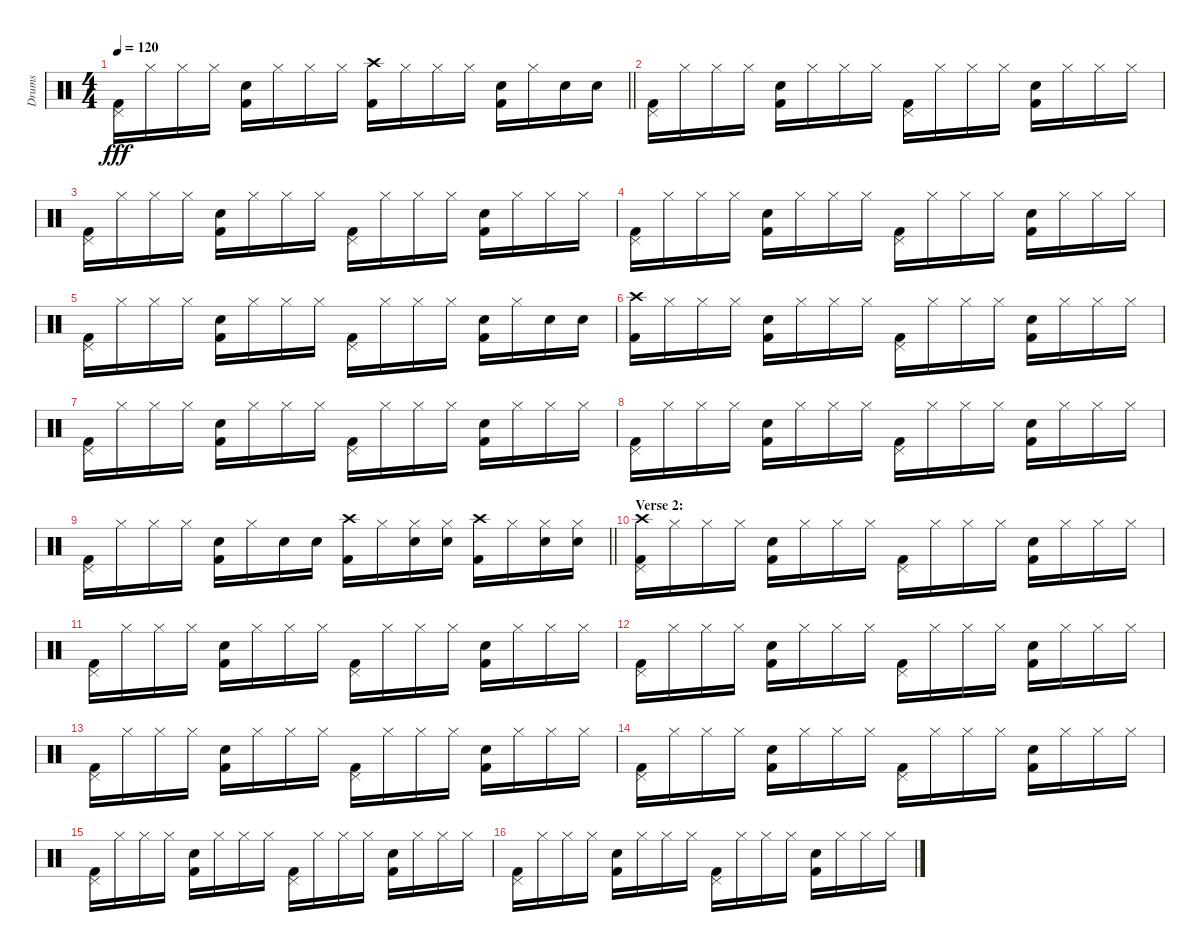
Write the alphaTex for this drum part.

\track ("Drums" "Drums") {instrument percussion}
\staff {score}
\articulation defaults
\ts (4 4)
\tempo 120
\clef neutral
\barLineRight lightlight
\ks c
("Pedal Hi-Hat (hit)" "Kick (hit) 2").16{dy fff} "Hi-Hat (closed)".16 "Hi-Hat (closed)".16 "Hi-Hat (closed)".16 ("Snare (hit) 2" "Kick (hit) 2").16 "Hi-Hat (closed)".16 "Hi-Hat (closed)".16 "Hi-Hat (closed)".16 ("Crash high (hit)" "Kick (hit) 2").16 "Hi-Hat (closed)".16 "Hi-Hat (closed)".16 "Hi-Hat (closed)".16 ("Snare (hit) 2" "Kick (hit) 2").16 "Hi-Hat (closed)".16 "Snare (hit) 2".16 "Snare (hit) 2".16 |
("Pedal Hi-Hat (hit)" "Kick (hit) 2").16 "Hi-Hat (closed)".16 "Hi-Hat (closed)".16 "Hi-Hat (closed)".16 ("Snare (hit) 2" "Kick (hit) 2").16 "Hi-Hat (closed)".16 "Hi-Hat (closed)".16 "Hi-Hat (closed)".16 ("Pedal Hi-Hat (hit)" "Kick (hit) 2").16 "Hi-Hat (closed)".16 "Hi-Hat (closed)".16 "Hi-Hat (closed)".16 ("Snare (hit) 2" "Kick (hit) 2").16 "Hi-Hat (closed)".16 "Hi-Hat (closed)".16 "Hi-Hat (closed)".16 |
("Pedal Hi-Hat (hit)" "Kick (hit) 2").16 "Hi-Hat (closed)".16 "Hi-Hat (closed)".16 "Hi-Hat (closed)".16 ("Snare (hit) 2" "Kick (hit) 2").16 "Hi-Hat (closed)".16 "Hi-Hat (closed)".16 "Hi-Hat (closed)".16 ("Pedal Hi-Hat (hit)" "Kick (hit) 2").16 "Hi-Hat (closed)".16 "Hi-Hat (closed)".16 "Hi-Hat (closed)".16 ("Snare (hit) 2" "Kick (hit) 2").16 "Hi-Hat (closed)".16 "Hi-Hat (closed)".16 "Hi-Hat (closed)".16 |
("Pedal Hi-Hat (hit)" "Kick (hit) 2").16 "Hi-Hat (closed)".16 "Hi-Hat (closed)".16 "Hi-Hat (closed)".16 ("Snare (hit) 2" "Kick (hit) 2").16 "Hi-Hat (closed)".16 "Hi-Hat (closed)".16 "Hi-Hat (closed)".16 ("Pedal Hi-Hat (hit)" "Kick (hit) 2").16 "Hi-Hat (closed)".16 "Hi-Hat (closed)".16 "Hi-Hat (closed)".16 ("Snare (hit) 2" "Kick (hit) 2").16 "Hi-Hat (closed)".16 "Hi-Hat (closed)".16 "Hi-Hat (closed)".16 |
("Pedal Hi-Hat (hit)" "Kick (hit) 2").16 "Hi-Hat (closed)".16 "Hi-Hat (closed)".16 "Hi-Hat (closed)".16 ("Snare (hit) 2" "Kick (hit) 2").16 "Hi-Hat (closed)".16 "Hi-Hat (closed)".16 "Hi-Hat (closed)".16 ("Pedal Hi-Hat (hit)" "Kick (hit) 2").16 "Hi-Hat (closed)".16 "Hi-Hat (closed)".16 "Hi-Hat (closed)".16 ("Snare (hit) 2" "Kick (hit) 2").16 "Hi-Hat (closed)".16 "Snare (hit) 2".16 "Snare (hit) 2".16 |
("Crash high (hit)" "Kick (hit) 2").16 "Hi-Hat (closed)".16 "Hi-Hat (closed)".16 "Hi-Hat (closed)".16 ("Snare (hit) 2" "Kick (hit) 2").16 "Hi-Hat (closed)".16 "Hi-Hat (closed)".16 "Hi-Hat (closed)".16 ("Pedal Hi-Hat (hit)" "Kick (hit) 2").16 "Hi-Hat (closed)".16 "Hi-Hat (closed)".16 "Hi-Hat (closed)".16 ("Snare (hit) 2" "Kick (hit) 2").16 "Hi-Hat (closed)".16 "Hi-Hat (closed)".16 "Hi-Hat (closed)".16 |
("Pedal Hi-Hat (hit)" "Kick (hit) 2").16 "Hi-Hat (closed)".16 "Hi-Hat (closed)".16 "Hi-Hat (closed)".16 ("Snare (hit) 2" "Kick (hit) 2").16 "Hi-Hat (closed)".16 "Hi-Hat (closed)".16 "Hi-Hat (closed)".16 ("Pedal Hi-Hat (hit)" "Kick (hit) 2").16 "Hi-Hat (closed)".16 "Hi-Hat (closed)".16 "Hi-Hat (closed)".16 ("Snare (hit) 2" "Kick (hit) 2").16 "Hi-Hat (closed)".16 "Hi-Hat (closed)".16 "Hi-Hat (closed)".16 |
("Pedal Hi-Hat (hit)" "Kick (hit) 2").16 "Hi-Hat (closed)".16 "Hi-Hat (closed)".16 "Hi-Hat (closed)".16 ("Snare (hit) 2" "Kick (hit) 2").16 "Hi-Hat (closed)".16 "Hi-Hat (closed)".16 "Hi-Hat (closed)".16 ("Pedal Hi-Hat (hit)" "Kick (hit) 2").16 "Hi-Hat (closed)".16 "Hi-Hat (closed)".16 "Hi-Hat (closed)".16 ("Snare (hit) 2" "Kick (hit) 2").16 "Hi-Hat (closed)".16 "Hi-Hat (closed)".16 "Hi-Hat (closed)".16 |
\barLineRight lightlight
("Pedal Hi-Hat (hit)" "Kick (hit) 2").16 "Hi-Hat (closed)".16 "Hi-Hat (closed)".16 "Hi-Hat (closed)".16 ("Snare (hit) 2" "Kick (hit) 2").16 "Hi-Hat (closed)".16 "Snare (hit) 2".16 "Snare (hit) 2".16 ("Crash high (hit)" "Kick (hit) 2").16 "Hi-Hat (closed)".16 ("Hi-Hat (closed)" "Snare (hit) 2").16 ("Hi-Hat (closed)" "Snare (hit) 2").16 ("Crash high (hit)" "Kick (hit) 2").16 "Hi-Hat (closed)".16 ("Hi-Hat (closed)" "Snare (hit) 2").16 ("Hi-Hat (closed)" "Snare (hit) 2").16 |
\section ("" "Verse 2:")
("Pedal Hi-Hat (hit)" "Crash high (hit)" "Kick (hit) 2").16 "Hi-Hat (closed)".16 "Hi-Hat (closed)".16 "Hi-Hat (closed)".16 ("Snare (hit) 2" "Kick (hit) 2").16 "Hi-Hat (closed)".16 "Hi-Hat (closed)".16 "Hi-Hat (closed)".16 ("Pedal Hi-Hat (hit)" "Kick (hit) 2").16 "Hi-Hat (closed)".16 "Hi-Hat (closed)".16 "Hi-Hat (closed)".16 ("Snare (hit) 2" "Kick (hit) 2").16 "Hi-Hat (closed)".16 "Hi-Hat (closed)".16 "Hi-Hat (closed)".16 |
("Pedal Hi-Hat (hit)" "Kick (hit) 2").16 "Hi-Hat (closed)".16 "Hi-Hat (closed)".16 "Hi-Hat (closed)".16 ("Snare (hit) 2" "Kick (hit) 2").16 "Hi-Hat (closed)".16 "Hi-Hat (closed)".16 "Hi-Hat (closed)".16 ("Pedal Hi-Hat (hit)" "Kick (hit) 2").16 "Hi-Hat (closed)".16 "Hi-Hat (closed)".16 "Hi-Hat (closed)".16 ("Snare (hit) 2" "Kick (hit) 2").16 "Hi-Hat (closed)".16 "Hi-Hat (closed)".16 "Hi-Hat (closed)".16 |
("Pedal Hi-Hat (hit)" "Kick (hit) 2").16 "Hi-Hat (closed)".16 "Hi-Hat (closed)".16 "Hi-Hat (closed)".16 ("Snare (hit) 2" "Kick (hit) 2").16 "Hi-Hat (closed)".16 "Hi-Hat (closed)".16 "Hi-Hat (closed)".16 ("Pedal Hi-Hat (hit)" "Kick (hit) 2").16 "Hi-Hat (closed)".16 "Hi-Hat (closed)".16 "Hi-Hat (closed)".16 ("Snare (hit) 2" "Kick (hit) 2").16 "Hi-Hat (closed)".16 "Hi-Hat (closed)".16 "Hi-Hat (closed)".16 |
("Pedal Hi-Hat (hit)" "Kick (hit) 2").16 "Hi-Hat (closed)".16 "Hi-Hat (closed)".16 "Hi-Hat (closed)".16 ("Snare (hit) 2" "Kick (hit) 2").16 "Hi-Hat (closed)".16 "Hi-Hat (closed)".16 "Hi-Hat (closed)".16 ("Pedal Hi-Hat (hit)" "Kick (hit) 2").16 "Hi-Hat (closed)".16 "Hi-Hat (closed)".16 "Hi-Hat (closed)".16 ("Snare (hit) 2" "Kick (hit) 2").16 "Hi-Hat (closed)".16 "Hi-Hat (closed)".16 "Hi-Hat (closed)".16 |
("Pedal Hi-Hat (hit)" "Kick (hit) 2").16 "Hi-Hat (closed)".16 "Hi-Hat (closed)".16 "Hi-Hat (closed)".16 ("Snare (hit) 2" "Kick (hit) 2").16 "Hi-Hat (closed)".16 "Hi-Hat (closed)".16 "Hi-Hat (closed)".16 ("Pedal Hi-Hat (hit)" "Kick (hit) 2").16 "Hi-Hat (closed)".16 "Hi-Hat (closed)".16 "Hi-Hat (closed)".16 ("Snare (hit) 2" "Kick (hit) 2").16 "Hi-Hat (closed)".16 "Hi-Hat (closed)".16 "Hi-Hat (closed)".16 |
("Pedal Hi-Hat (hit)" "Kick (hit) 2").16 "Hi-Hat (closed)".16 "Hi-Hat (closed)".16 "Hi-Hat (closed)".16 ("Snare (hit) 2" "Kick (hit) 2").16 "Hi-Hat (closed)".16 "Hi-Hat (closed)".16 "Hi-Hat (closed)".16 ("Pedal Hi-Hat (hit)" "Kick (hit) 2").16 "Hi-Hat (closed)".16 "Hi-Hat (closed)".16 "Hi-Hat (closed)".16 ("Snare (hit) 2" "Kick (hit) 2").16 "Hi-Hat (closed)".16 "Hi-Hat (closed)".16 "Hi-Hat (closed)".16 |
("Pedal Hi-Hat (hit)" "Kick (hit) 2").16 "Hi-Hat (closed)".16 "Hi-Hat (closed)".16 "Hi-Hat (closed)".16 ("Snare (hit) 2" "Kick (hit) 2").16 "Hi-Hat (closed)".16 "Hi-Hat (closed)".16 "Hi-Hat (closed)".16 ("Pedal Hi-Hat (hit)" "Kick (hit) 2").16 "Hi-Hat (closed)".16 "Hi-Hat (closed)".16 "Hi-Hat (closed)".16 ("Snare (hit) 2" "Kick (hit) 2").16 "Hi-Hat (closed)".16 "Hi-Hat (closed)".16 "Hi-Hat (closed)".16
